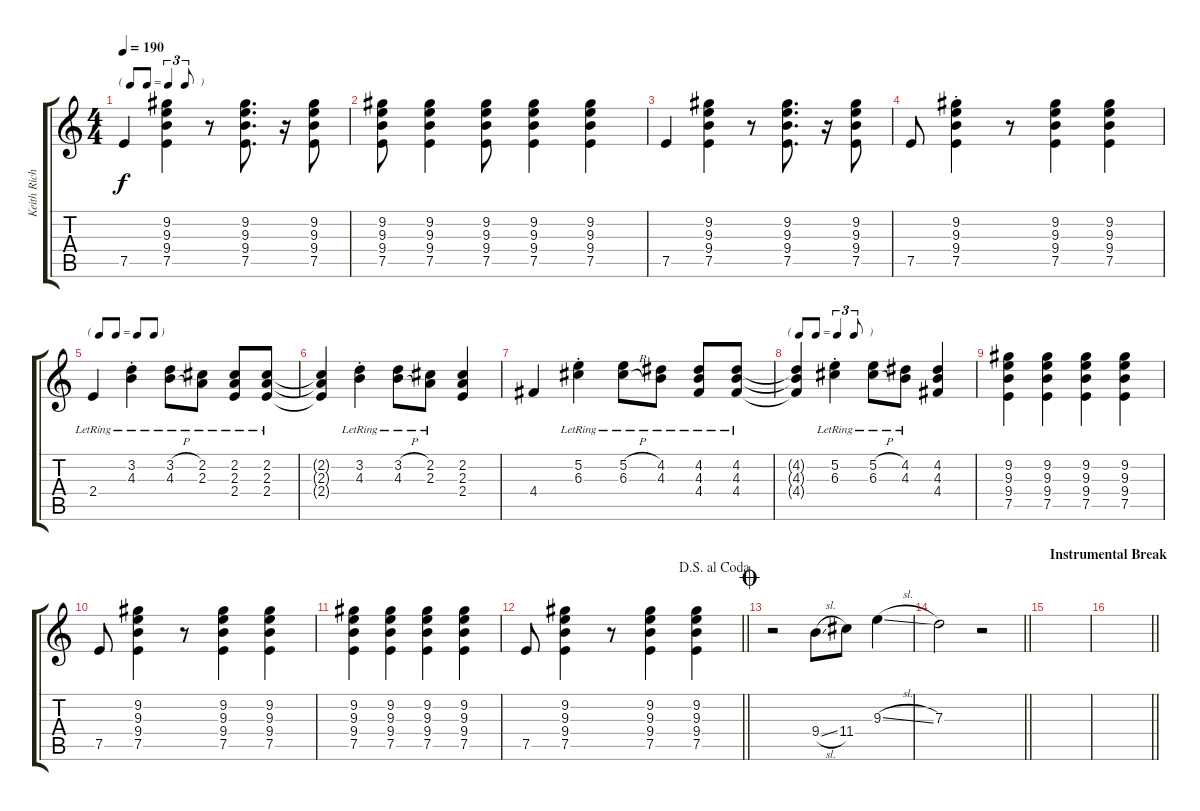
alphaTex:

\track ("Keith Richards" "Keith Rich") {instrument electricguitarjazz}
\staff {score tabs}
\tuning (E4 B3 G3 D3 A2 E2) {hide}
\ts (4 4)
\tf triplet8th
\tempo 190
\clef g2
\ks c
7.5.4{dy f} (9.2 9.3 9.4 7.5).4 r.8 (9.2 9.3 9.4 7.5).8{d} r.16 (9.2 9.3 9.4 7.5).8 |
(9.2 9.3 9.4 7.5).8 (9.2 9.3 9.4 7.5).4 (9.2 9.3 9.4 7.5).8 (9.2 9.3 9.4 7.5).4 (9.2 9.3 9.4 7.5).4 |
7.5.4 (9.2 9.3 9.4 7.5).4 r.8 (9.2 9.3 9.4 7.5).8{d} r.16 (9.2 9.3 9.4 7.5).8 |
7.5.8 (9.2{st} 9.3{st} 9.4{st} 7.5{st}).4 r.8 (9.2 9.3 9.4 7.5).4 (9.2 9.3 9.4 7.5).4 |
\tf none
2.4{lr}.4 (3.2{st lr} 4.3{st lr}).4 (3.2{h lr} 4.3{h lr}).8 (2.2{lr} 2.3{lr}).8 (2.2{lr} 2.3{lr} 2.4{lr}).8 (2.2{lr} 2.3{lr} 2.4{lr}).8 |
(2.2{t} 2.3{t} 2.4{t}).4 (3.2{st lr} 4.3{st lr}).4 (3.2{h lr} 4.3{h lr}).8 (2.2{lr} 2.3{lr}).8 (2.2 2.3 2.4).4 |
4.4.4 (5.2{st lr} 6.3{st lr}).4 (5.2{h lr} 6.3{h lr}).8 (4.2{lr} 4.3{lr}).8 (4.2{lr} 4.3{lr} 4.4{lr}).8 (4.2{lr} 4.3{lr} 4.4{lr}).8 |
\tf triplet8th
(4.2{t} 4.3{t} 4.4{t}).4 (5.2{st lr} 6.3{st lr}).4 (5.2{h lr} 6.3{h lr}).8 (4.2{lr} 4.3{lr}).8 (4.2 4.3 4.4).4 |
(9.2 9.3 9.4 7.5).4 (9.2 9.3 9.4 7.5).4 (9.2 9.3 9.4 7.5).4 (9.2 9.3 9.4 7.5).4 |
7.5.8 (9.2 9.3 9.4 7.5).4 r.8 (9.2 9.3 9.4 7.5).4 (9.2 9.3 9.4 7.5).4 |
(9.2 9.3 9.4 7.5).4 (9.2 9.3 9.4 7.5).4 (9.2 9.3 9.4 7.5).4 (9.2 9.3 9.4 7.5).4 |
\jump dalsegnoalcoda
\barLineRight lightlight
7.5.8 (9.2 9.3 9.4 7.5).4 r.8 (9.2 9.3 9.4 7.5).4 (9.2 9.3 9.4 7.5).4 |
\jump coda
r.2 9.4{sl}.8 11.4.8 9.3{sl}.4 |
\barLineRight lightlight
7.3.2 r.2 |
\section ("" "Instrumental Break")
|
\barLineRight lightlight
